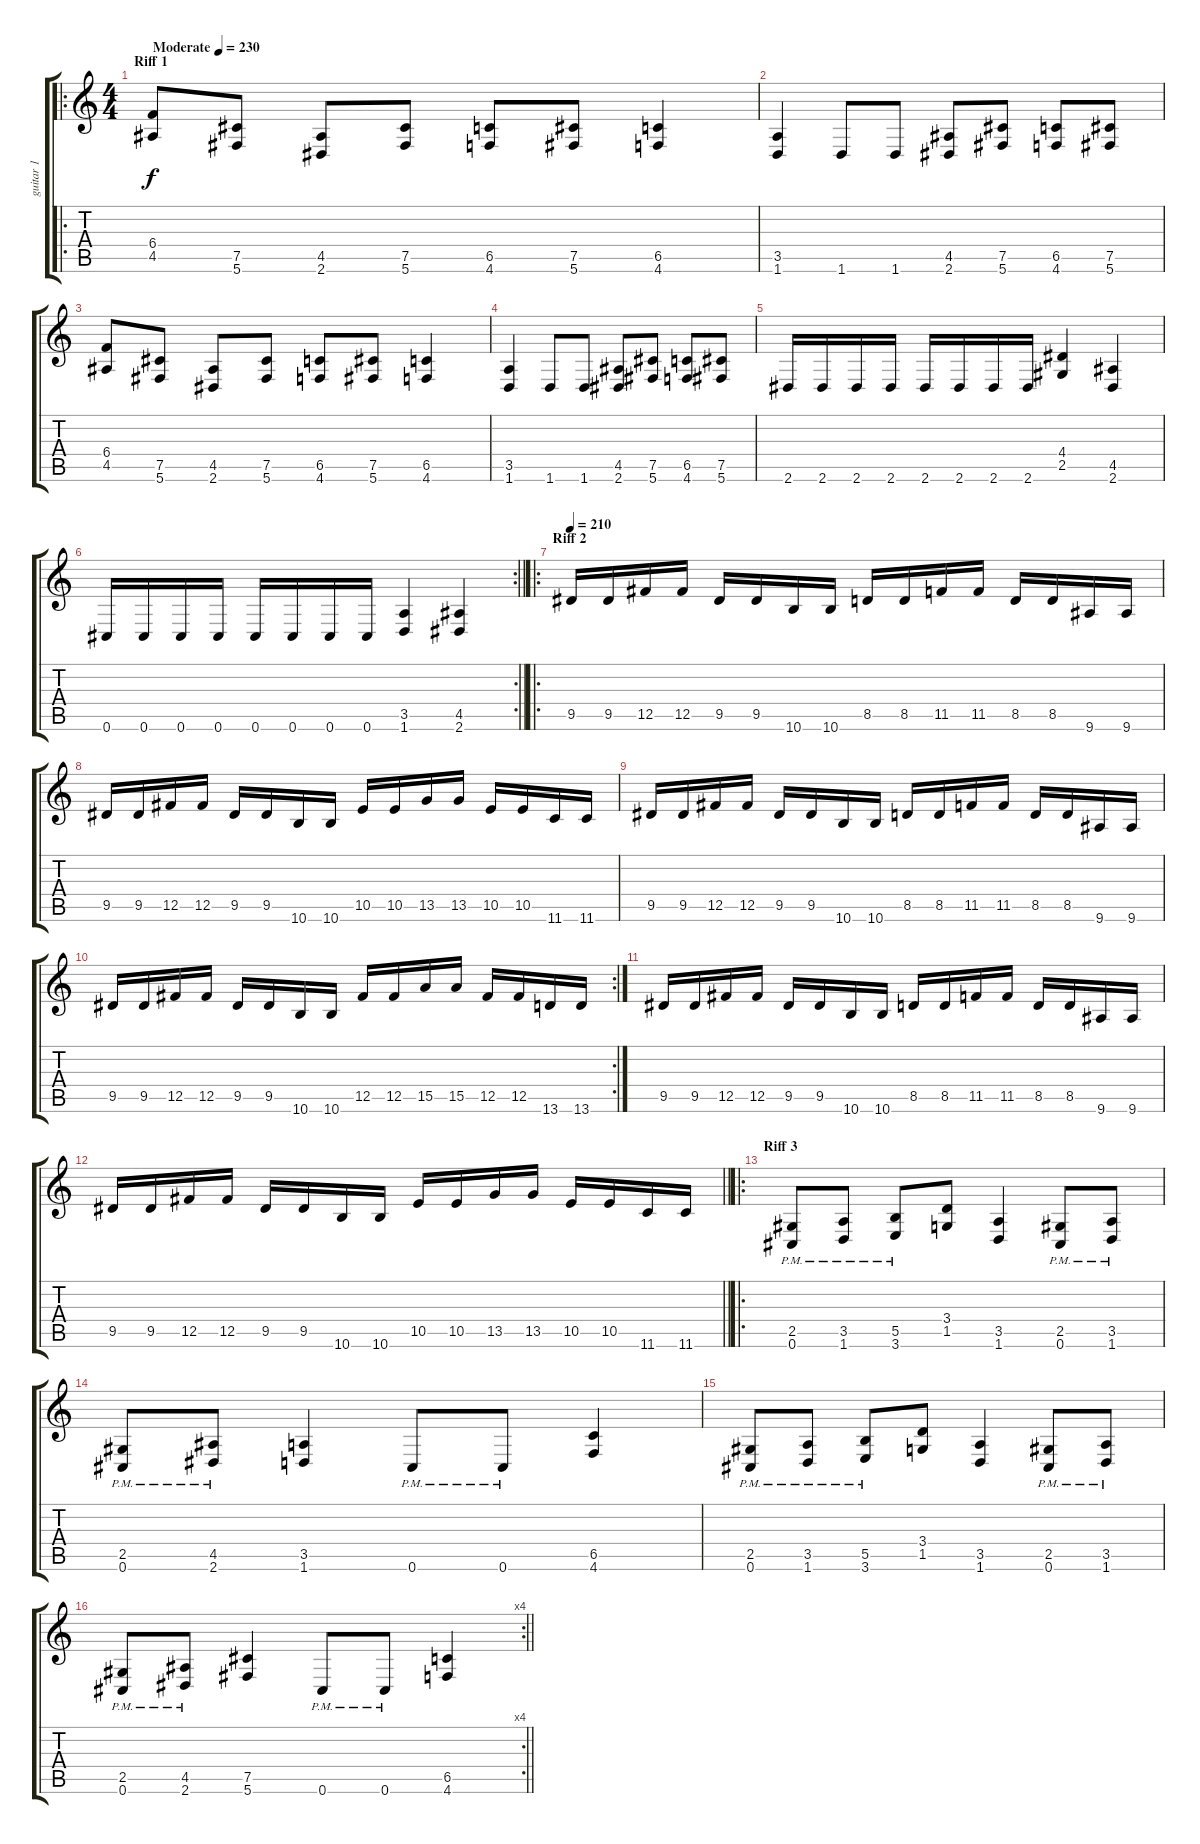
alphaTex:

\track ("guitar 1" "guitar 1") {instrument distortionguitar}
\staff {score tabs}
\tuning (Db4 Ab3 E3 B2 Gb2 Db2) {hide}
\ro
\ts (4 4)
\section ("" "Riff 1")
\tempo (230 "Moderate")
\clef g2
\ks c
(6.4 4.5).8{dy f instrument distortionguitar} (7.5 5.6).8 (4.5 2.6).8 (7.5 5.6).8 (6.5 4.6).8 (7.5 5.6).8 (6.5 4.6).4 |
(3.5 1.6).4 1.6.8 1.6.8 (4.5 2.6).8 (7.5 5.6).8 (6.5 4.6).8 (7.5 5.6).8 |
(6.4 4.5).8 (7.5 5.6).8 (4.5 2.6).8 (7.5 5.6).8 (6.5 4.6).8 (7.5 5.6).8 (6.5 4.6).4 |
(3.5 1.6).4 1.6.8 1.6.8 (4.5 2.6).8 (7.5 5.6).8 (6.5 4.6).8 (7.5 5.6).8 |
2.6.16 2.6.16 2.6.16 2.6.16 2.6.16 2.6.16 2.6.16 2.6.16 (4.4 2.5).4 (4.5 2.6).4 |
\rc 2
\barLineRight lightlight
0.6.16 0.6.16 0.6.16 0.6.16 0.6.16 0.6.16 0.6.16 0.6.16 (3.5 1.6).4 (4.5 2.6).4 |
\ro
\section ("" "Riff 2")
\tempo 210
9.5.16 9.5.16 12.5.16 12.5.16 9.5.16 9.5.16 10.6.16 10.6.16 8.5.16 8.5.16 11.5.16 11.5.16 8.5.16 8.5.16 9.6.16 9.6.16 |
9.5.16 9.5.16 12.5.16 12.5.16 9.5.16 9.5.16 10.6.16 10.6.16 10.5.16 10.5.16 13.5.16 13.5.16 10.5.16 10.5.16 11.6.16 11.6.16 |
9.5.16 9.5.16 12.5.16 12.5.16 9.5.16 9.5.16 10.6.16 10.6.16 8.5.16 8.5.16 11.5.16 11.5.16 8.5.16 8.5.16 9.6.16 9.6.16 |
\rc 2
9.5.16 9.5.16 12.5.16 12.5.16 9.5.16 9.5.16 10.6.16 10.6.16 12.5.16 12.5.16 15.5.16 15.5.16 12.5.16 12.5.16 13.6.16 13.6.16 |
9.5.16 9.5.16 12.5.16 12.5.16 9.5.16 9.5.16 10.6.16 10.6.16 8.5.16 8.5.16 11.5.16 11.5.16 8.5.16 8.5.16 9.6.16 9.6.16 |
\barLineRight lightlight
9.5.16 9.5.16 12.5.16 12.5.16 9.5.16 9.5.16 10.6.16 10.6.16 10.5.16 10.5.16 13.5.16 13.5.16 10.5.16 10.5.16 11.6.16 11.6.16 |
\ro
\section ("" "Riff 3")
(2.5{pm} 0.6{pm}).8 (3.5{pm} 1.6{pm}).8 (5.5{pm} 3.6{pm}).8 (3.4 1.5).8 (3.5 1.6).4 (2.5{pm} 0.6{pm}).8 (3.5{pm} 1.6{pm}).8 |
(2.5{pm} 0.6{pm}).8 (4.5{pm} 2.6{pm}).8 (3.5 1.6).4 0.6{pm}.8 0.6{pm}.8 (6.5 4.6).4 |
(2.5{pm} 0.6{pm}).8 (3.5{pm} 1.6{pm}).8 (5.5{pm} 3.6{pm}).8 (3.4 1.5).8 (3.5 1.6).4 (2.5{pm} 0.6{pm}).8 (3.5{pm} 1.6{pm}).8 |
\rc 4
\barLineRight lightlight
(2.5{pm} 0.6{pm}).8 (4.5{pm} 2.6{pm}).8 (7.5 5.6).4 0.6{pm}.8 0.6{pm}.8 (6.5 4.6).4
